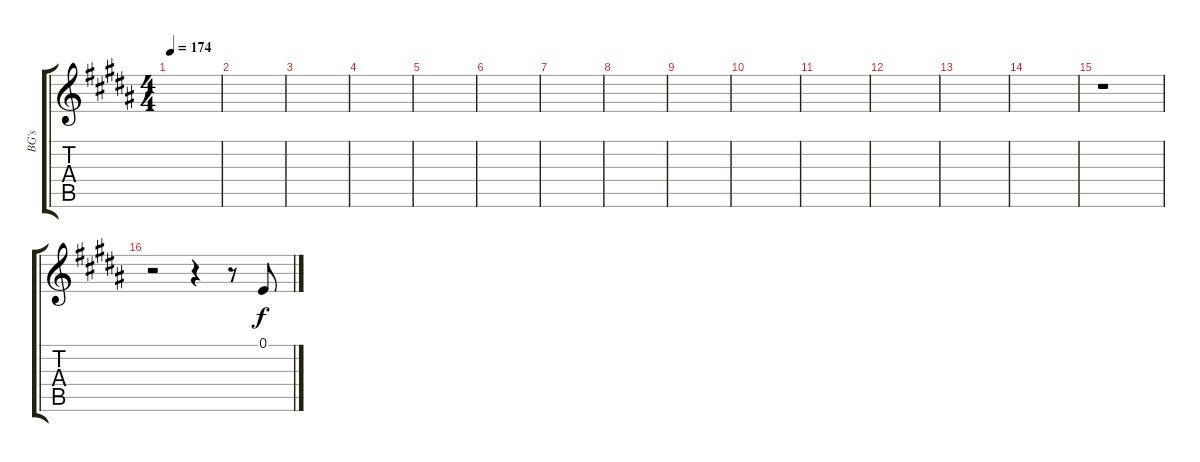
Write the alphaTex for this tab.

\track ("BG's" "BG's") {instrument altosax}
\staff {score tabs}
\tuning (E4 B3 G3 D3 A2 E2) {hide}
\ts (4 4)
\tempo 174
\clef g2
\ks b
|
|
|
|
|
|
|
|
|
|
|
|
|
|
r.1 |
r.2 r.4 r.8 0.1.8
